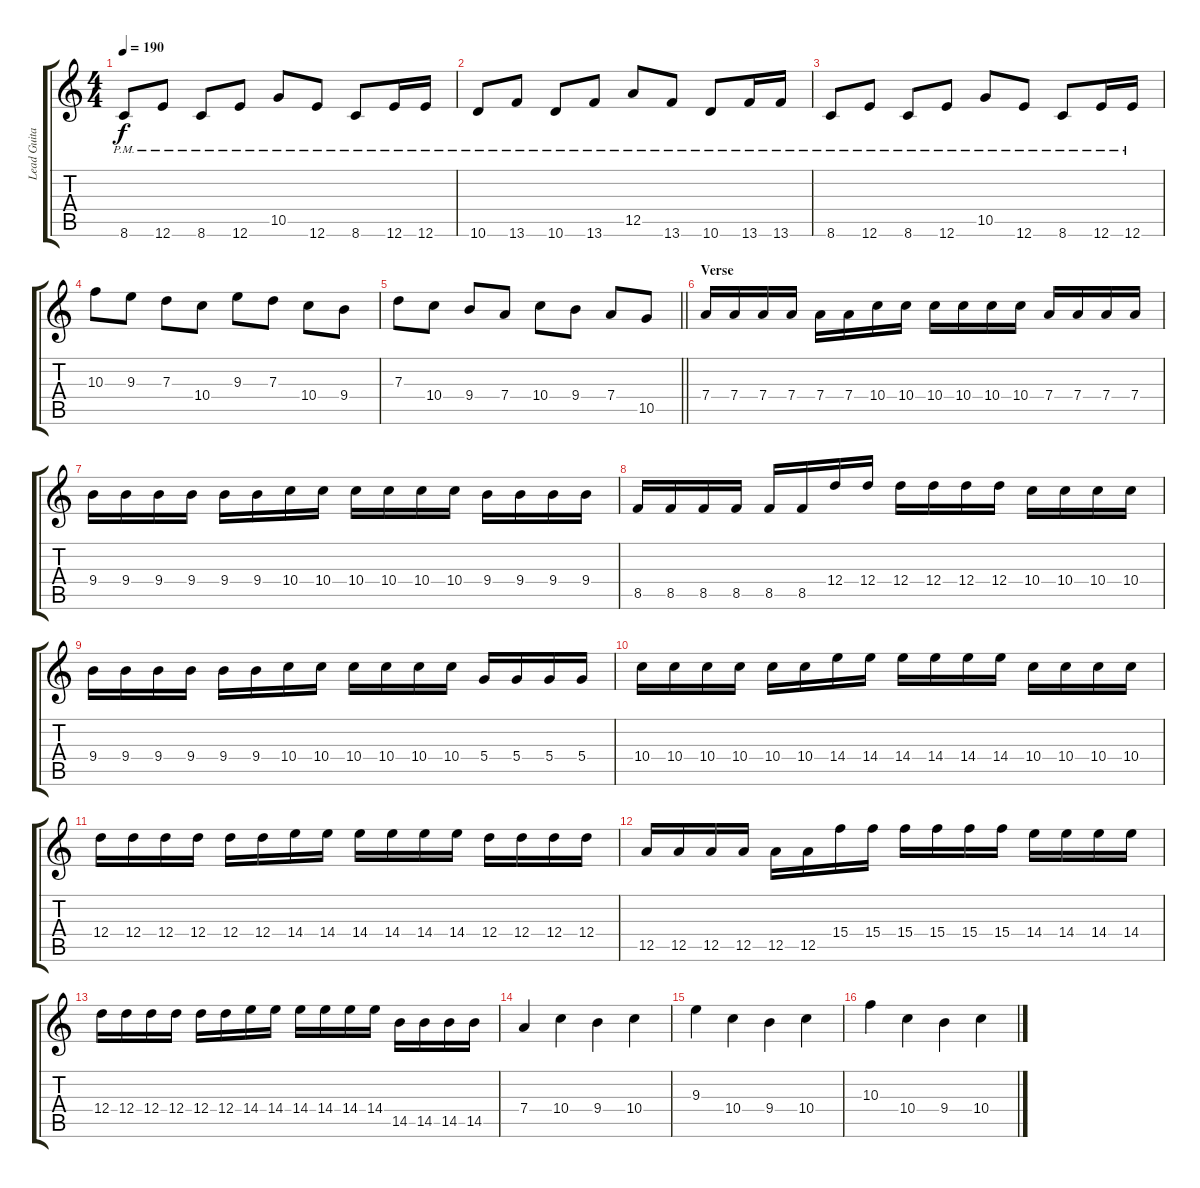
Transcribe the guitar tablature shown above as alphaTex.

\track ("Lead Guitar" "Lead Guita") {instrument distortionguitar}
\staff {score tabs}
\tuning (E4 B3 G3 D3 A2 E2) {hide}
\ts (4 4)
\tempo 190
\clef g2
\ks c
8.6{pm}.8{dy f} 12.6{pm}.8 8.6{pm}.8 12.6{pm}.8 10.5{pm}.8 12.6{pm}.8 8.6{pm}.8 12.6{pm}.16 12.6{pm}.16 |
10.6{pm}.8 13.6{pm}.8 10.6{pm}.8 13.6{pm}.8 12.5{pm}.8 13.6{pm}.8 10.6{pm}.8 13.6{pm}.16 13.6{pm}.16 |
8.6{pm}.8 12.6{pm}.8 8.6{pm}.8 12.6{pm}.8 10.5{pm}.8 12.6{pm}.8 8.6{pm}.8 12.6{pm}.16 12.6{pm}.16 |
10.3.8 9.3.8 7.3.8 10.4.8 9.3.8 7.3.8 10.4.8 9.4.8 |
\barLineRight lightlight
7.3.8 10.4.8 9.4.8 7.4.8 10.4.8 9.4.8 7.4.8 10.5.8 |
\section ("" "Verse")
7.4.16 7.4.16 7.4.16 7.4.16 7.4.16 7.4.16 10.4.16 10.4.16 10.4.16 10.4.16 10.4.16 10.4.16 7.4.16 7.4.16 7.4.16 7.4.16 |
9.4.16 9.4.16 9.4.16 9.4.16 9.4.16 9.4.16 10.4.16 10.4.16 10.4.16 10.4.16 10.4.16 10.4.16 9.4.16 9.4.16 9.4.16 9.4.16 |
8.5.16 8.5.16 8.5.16 8.5.16 8.5.16 8.5.16 12.4.16 12.4.16 12.4.16 12.4.16 12.4.16 12.4.16 10.4.16 10.4.16 10.4.16 10.4.16 |
9.4.16 9.4.16 9.4.16 9.4.16 9.4.16 9.4.16 10.4.16 10.4.16 10.4.16 10.4.16 10.4.16 10.4.16 5.4.16 5.4.16 5.4.16 5.4.16 |
10.4.16 10.4.16 10.4.16 10.4.16 10.4.16 10.4.16 14.4.16 14.4.16 14.4.16 14.4.16 14.4.16 14.4.16 10.4.16 10.4.16 10.4.16 10.4.16 |
12.4.16 12.4.16 12.4.16 12.4.16 12.4.16 12.4.16 14.4.16 14.4.16 14.4.16 14.4.16 14.4.16 14.4.16 12.4.16 12.4.16 12.4.16 12.4.16 |
12.5.16 12.5.16 12.5.16 12.5.16 12.5.16 12.5.16 15.4.16 15.4.16 15.4.16 15.4.16 15.4.16 15.4.16 14.4.16 14.4.16 14.4.16 14.4.16 |
12.4.16 12.4.16 12.4.16 12.4.16 12.4.16 12.4.16 14.4.16 14.4.16 14.4.16 14.4.16 14.4.16 14.4.16 14.5.16 14.5.16 14.5.16 14.5.16 |
7.4.4 10.4.4 9.4.4 10.4.4 |
9.3.4 10.4.4 9.4.4 10.4.4 |
10.3.4 10.4.4 9.4.4 10.4.4
